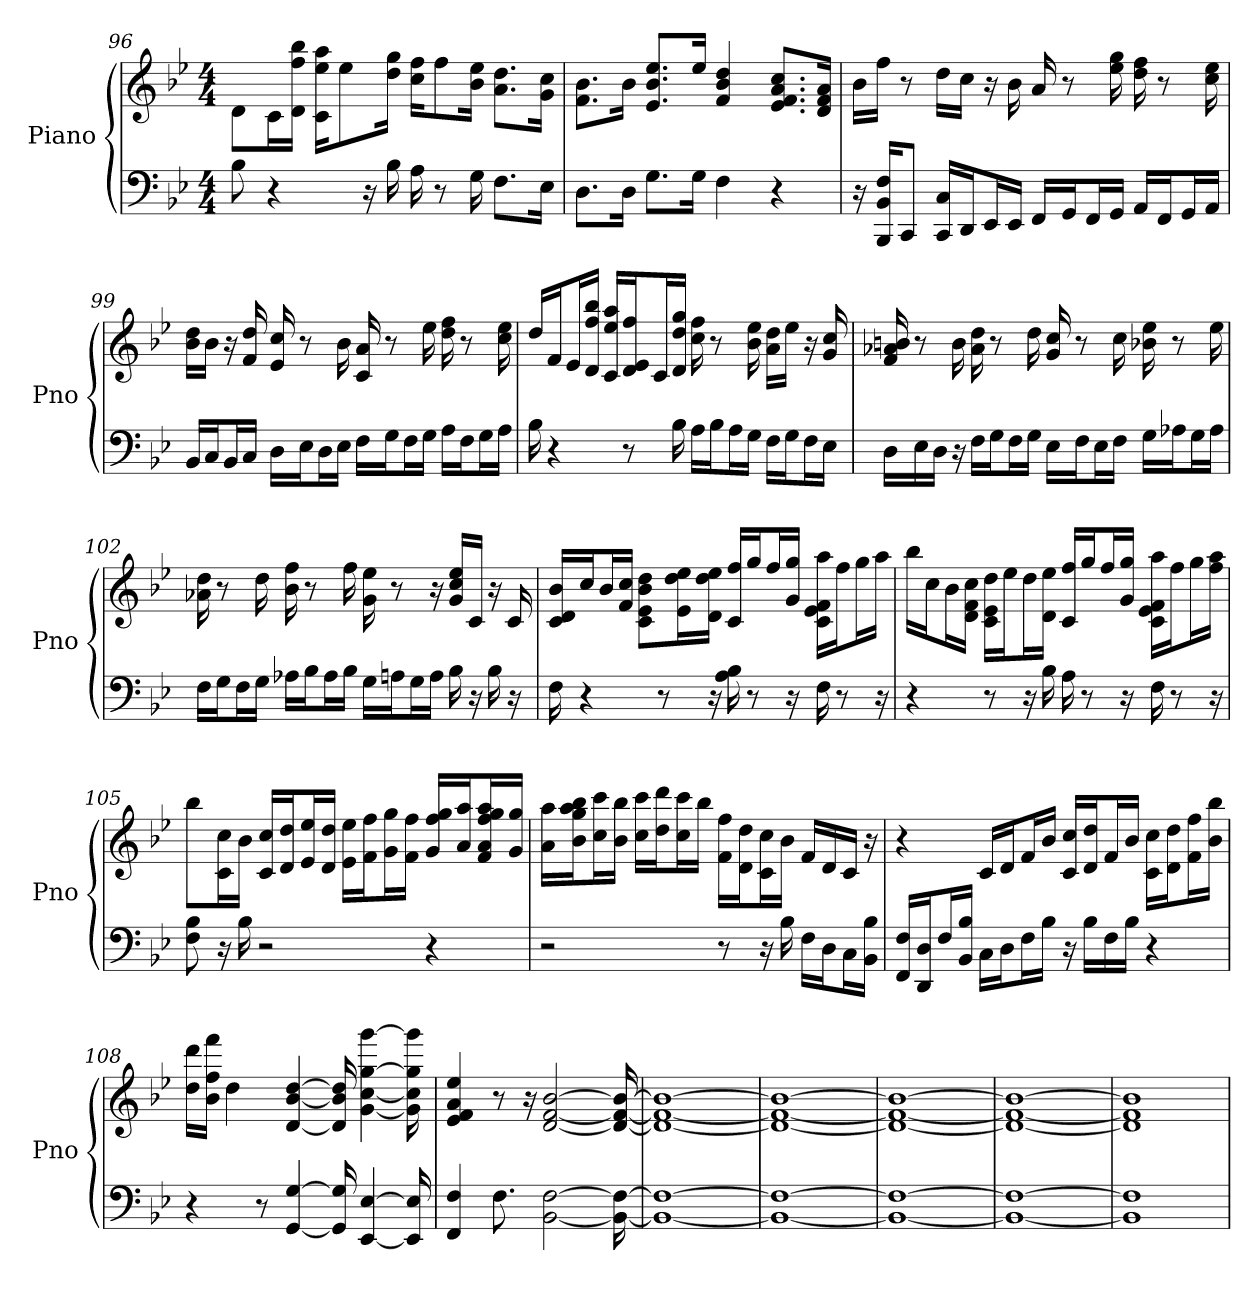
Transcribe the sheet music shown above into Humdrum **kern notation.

**kern	**kern
*part1	*part1
*staff2	*staff1
*I"Piano	*
*I'Pno	*
*clefF4	*clefG2
*k[b-e-]	*k[b-e-]
*B-:	*B-:
*M4/4	*M4/4
=96	=96
8B-	8d\L
4r	16c\L
.	16d\ 16ff\ 16bb-\JJ
.	16ee-\ 16aa\ 16c\KL
.	8ee-\
16r	.
16B-	16dd\ 16gg\Jk
16A	16ff\ 16cc\KL
8r	8ff\
16G	16b-\ 16ee-\Jk
8.F\L	8.dd\ 8.a\L
16E-\Jk	16g\ 16cc\Jk
=97	=97
8.D\L	8.b-\ 8.f\L
16D\Jk	16b-\Jk
8.G\L	8.e-/ 8.b-/ 8.ee-/L
16G\Jk	16ee-/Jk
4F	4b- 4f 4dd
4r	8.a/ 8.f/ 8.e-/ 8.cc/L
.	16d/ 16a/ 16f/Jk
=98	=98
16r	16b-\LL
16F/ 16BB-/ 16BBB-/KL	16ff\JJ
8CC/J	8r
16C/ 16CC/LL	16dd\LL
16DD/J	16cc\JJ
16EE-/L	16r
16EE-/JJ	16b-
16FF/LL	16a
16GG/J	8r
16FF/L	.
16GG/JJ	16gg 16ee-
16AA/LL	16ff 16dd
16FF/J	8r
16GG/L	.
16AA/JJ	16cc 16ee-
=99	=99
16BB-/LL	16dd\ 16b-\LL
16C/J	16b-\JJ
16BB-/L	16r
16C/JJ	16f 16dd
16D\LL	16cc 16e-
16E-\J	8r
16D\L	.
16E-\JJ	16b-
16F\LL	16a 16c
16G\J	8r
16F\L	.
16G\JJ	16ee-
16A\LL	16ff 16dd
16F\J	8r
16G\L	.
16A\JJ	16cc 16ee-
=100	=100
16B-	16dd/LL
4r	16f/J
.	16e-/L
.	16bb-/ 16ff/ 16d/JJ
.	16c/ 16ee-/ 16aa/LL
8r	16e-/ 16ff/ 16d/J
.	16c/L
16B-	16d/ 16gg/ 16dd/JJ
16A\LL	16cc 16ff
16B-\J	8r
16A\L	.
16G\JJ	16b- 16ee-
16F\LL	16a\ 16dd\LL
16G\J	16ee-\JJ
16F\L	16r
16E-\JJ	16g 16cc
=101	=101
16D\LL	16b 16f 16a-
16E-\	8r
16D\JJ	.
16r	16b
16F\LL	16a- 16dd
16G\J	8r
16F\L	.
16G\JJ	16dd
16E-\LL	16cc 16g
16F\J	8r
16E-\L	.
16F\JJ	16cc
16G\LL	16ee- 16b-
16A-\J	8r
16G\L	.
16A-\JJ	16ee-
=102	=102
16F\LL	16a- 16dd
16G\J	8r
16F\L	.
16G\JJ	16dd
16A-\LL	16b- 16ff
16B-\J	8r
16A-\L	.
16B-\JJ	16ff
16G\LL	16g 16ee-
16A\J	8r
16G\L	.
16A\JJ	16r
16B-	16cc/ 16g/ 16ee-/LL
16r	16c/JJ
16B-	16r
16r	16c
=103	=103
16F	16d/ 16c/ 16b-/LL
4r	16cc/J
.	16b-/L
.	16f/ 16cc/JJ
.	8dd\ 8b-\ 8e-\ 8c\L
8r	.
.	16ee-\ 16e-\ 16dd\L
16r	16d\ 16dd\ 16ee-\JJ
16B- 16A	16c/ 16ff/LL
8r	16gg/J
.	16ff/L
16r	16g/ 16gg/JJ
16F	16c\ 16aa\ 16e-\ 16f\LL
8r	16ff\J
.	16gg\L
16r	16aa\JJ
=104	=104
4r	16bb-\LL
.	16cc\J
.	16b-\L
.	16d\ 16f\ 16cc\JJ
8r	16dd\ 16c\ 16e-\LL
.	16ee-\J
16r	16dd\L
16B-	16d\ 16ee-\JJ
16A	16c/ 16ff/LL
8r	16gg/J
.	16ff/L
16r	16g/ 16gg/JJ
16F	16c\ 16e-\ 16aa\ 16f\LL
8r	16ff\J
.	16gg\L
16r	16ff\ 16aa\JJ
=105	=105
8B- 8F	8bb-\L
16r	16c\ 16cc\L
16B-	16b-\JJ
2r	16c/ 16cc/LL
.	16d/ 16dd/J
.	16ee-/ 16e-/L
.	16d/ 16dd/JJ
.	16e-\ 16ee-\LL
.	16f\ 16ff\J
.	16g\ 16gg\L
.	16f\ 16ff\JJ
4r	16g/ 16gg/ 16ff/LL
.	16a/ 16aa/J
.	16gg/ 16ff/ 16a/ 16aa/ 16f/L
.	16gg/ 16g/JJ
=106	=106
2r	16a\ 16aa\LL
.	16gg\ 16b-\ 16bb-\ 16aa\J
.	16cc\ 16ccc\L
.	16b-\ 16bb-\JJ
.	16cc\ 16ccc\LL
.	16ddd\ 16dd\J
.	16ccc\ 16cc\L
.	16bb-\JJ
8r	16ff\ 16f\LL
.	16dd\ 16d\J
16r	16c\ 16cc\L
16B-	16b-\JJ
16F\LL	16f/LL
16D\J	16d/
16C\L	16c/JJ
16BB-\ 16B-\JJ	16r
=107	=107
16FF/ 16F/LL	4r
16DD/ 16D/J	.
16F/L	.
16B-/ 16BB-/JJ	.
16C\LL	16c/LL
16D\J	16d/J
16F\L	16f/L
16B-\JJ	16b-/JJ
16r	16c/ 16cc/LL
16B-\LL	16d/ 16dd/J
16F\	16f/L
16B-\JJ	16b-/JJ
4r	16cc\ 16c\LL
.	16d\ 16dd\J
.	16ff\ 16f\L
.	16b-\ 16bb-\JJ
=108	=108
4r	16ddd\ 16dd\LL
.	16b-\ 16ff\ 16fff\JJ
.	4dd
8r	.
[4GG [4G	[4b- [4d [4dd
16GG] 16G]	16b-] 16d] 16dd]
[4E- [4EE-	[4cc [4g [4gg [4ggg
16E-] 16EE-]	16cc] 16g] 16gg] 16ggg]
=109	=109
4FF 4F	4ee- 4f 4e- 4a
8.F	8r
.	16r
[2F [2BB-	[2d [2f [2b-
16F_ 16BB-_	16d_ 16f_ 16b-_
=110	=110
1F_ 1BB-_	1d_ 1f_ 1b-_
=111	=111
1F_ 1BB-_	1d_ 1f_ 1b-_
=112	=112
1F_ 1BB-_	1d_ 1f_ 1b-_
=113	=113
1F_ 1BB-_	1d_ 1f_ 1b-_
=114	=114
1F] 1BB-]	1d] 1f] 1b-]
=	=
*-	*-
